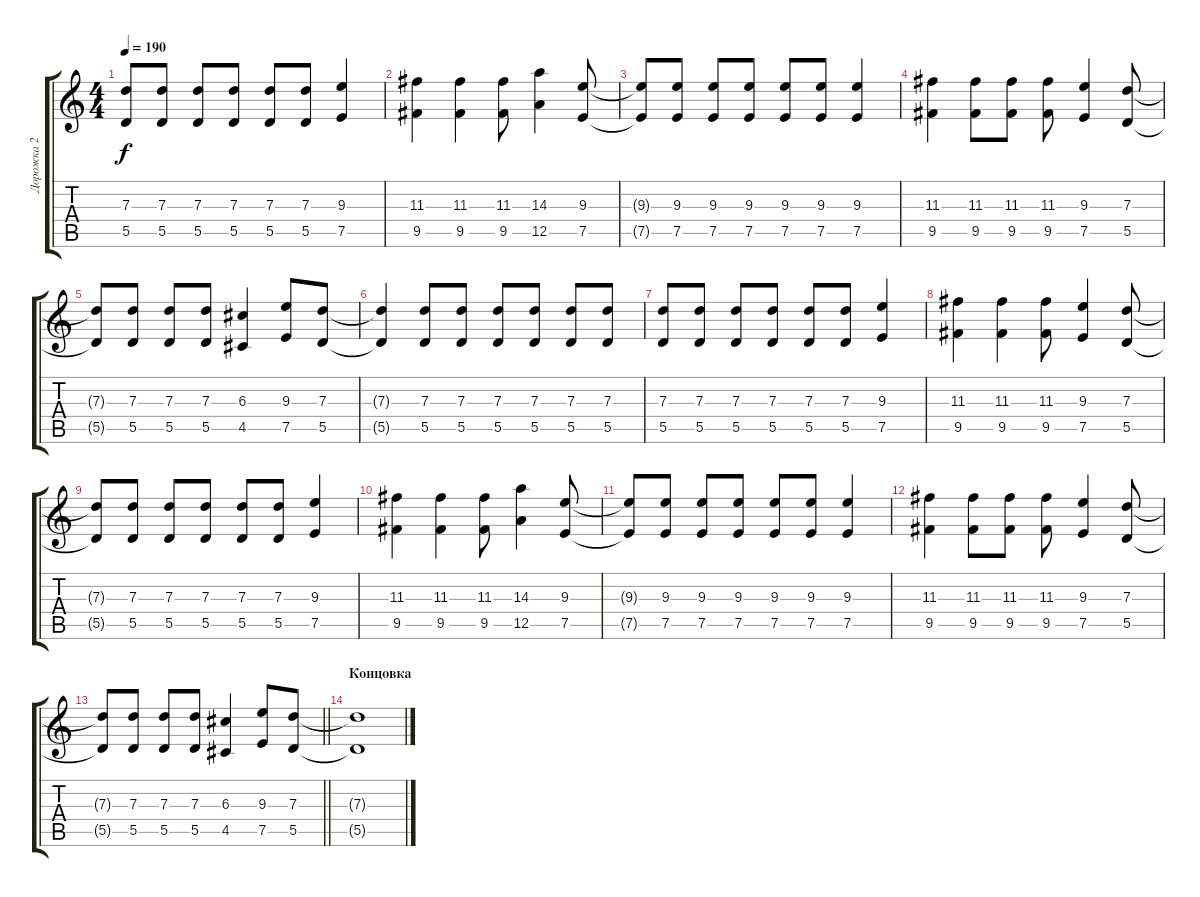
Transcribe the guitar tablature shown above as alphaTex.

\track ("Дорожка 2" "Дорожка 2") {instrument overdrivenguitar}
\staff {score tabs}
\tuning (E4 B3 G3 D3 A2 E2) {hide}
\ts (4 4)
\tempo 190
\clef g2
\ks c
(7.3{t} 5.5{t}).8{dy f} (7.3 5.5).8 (7.3 5.5).8 (7.3 5.5).8 (7.3 5.5).8 (7.3 5.5).8 (9.3 7.5).4 |
(11.3 9.5).4 (11.3 9.5).4 (11.3 9.5).8 (14.3 12.5).4 (9.3 7.5).8 |
(9.3{t} 7.5{t}).8 (9.3 7.5).8 (9.3 7.5).8 (9.3 7.5).8 (9.3 7.5).8 (9.3 7.5).8 (9.3 7.5).4 |
(11.3 9.5).4 (11.3 9.5).8 (11.3 9.5).8 (11.3 9.5).8 (9.3 7.5).4 (7.3 5.5).8 |
(7.3{t} 5.5{t}).8 (7.3 5.5).8 (7.3 5.5).8 (7.3 5.5).8 (6.3 4.5).4 (9.3 7.5).8 (7.3 5.5).8 |
(7.3{t} 5.5{t}).4 (7.3 5.5).8 (7.3 5.5).8 (7.3 5.5).8 (7.3 5.5).8 (7.3 5.5).8 (7.3 5.5).8 |
(7.3 5.5).8 (7.3 5.5).8 (7.3 5.5).8 (7.3 5.5).8 (7.3 5.5).8 (7.3 5.5).8 (9.3 7.5).4 |
(11.3 9.5).4 (11.3 9.5).4 (11.3 9.5).8 (9.3 7.5).4 (7.3 5.5).8 |
(7.3{t} 5.5{t}).8 (7.3 5.5).8 (7.3 5.5).8 (7.3 5.5).8 (7.3 5.5).8 (7.3 5.5).8 (9.3 7.5).4 |
(11.3 9.5).4 (11.3 9.5).4 (11.3 9.5).8 (14.3 12.5).4 (9.3 7.5).8 |
(9.3{t} 7.5{t}).8 (9.3 7.5).8 (9.3 7.5).8 (9.3 7.5).8 (9.3 7.5).8 (9.3 7.5).8 (9.3 7.5).4 |
(11.3 9.5).4 (11.3 9.5).8 (11.3 9.5).8 (11.3 9.5).8 (9.3 7.5).4 (7.3 5.5).8 |
\barLineRight lightlight
(7.3{t} 5.5{t}).8 (7.3 5.5).8 (7.3 5.5).8 (7.3 5.5).8 (6.3 4.5).4 (9.3 7.5).8 (7.3 5.5).8 |
\section ("" "Концовка")
(7.3{t} 5.5{t}).1
